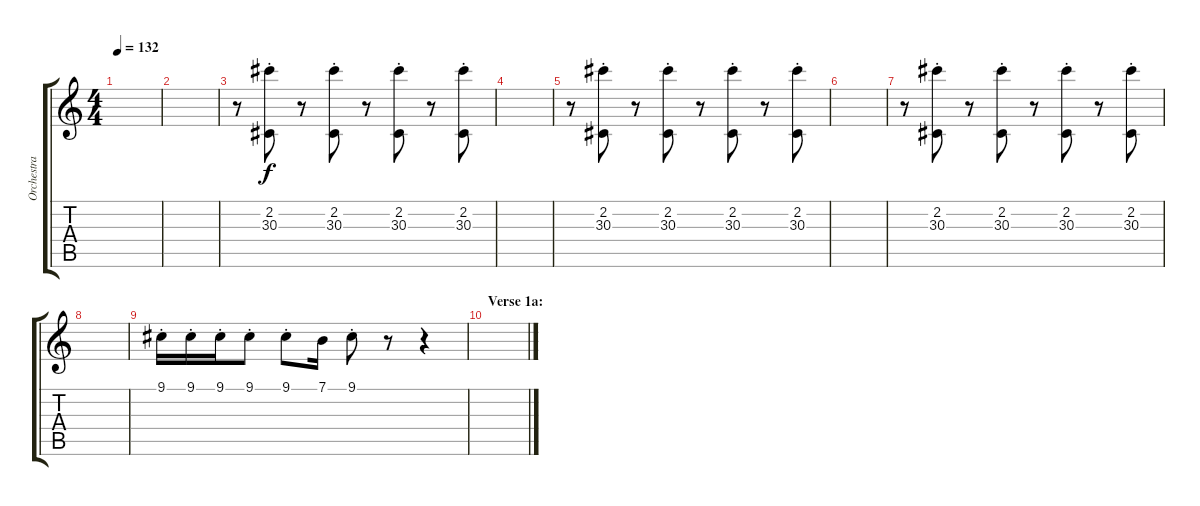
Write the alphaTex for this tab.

\track ("Orchestra Hit" "Orchestra ") {instrument orchestrahit}
\staff {score tabs}
\tuning (E4 B3 G3 D3 A2 E2) {hide}
\ts (4 4)
\tempo 132
\clef g2
\ks c
|
|
r.8 (2.2{st} 30.3{st}).8 r.8 (2.2{st} 30.3{st}).8 r.8 (2.2{st} 30.3{st}).8 r.8 (2.2{st} 30.3{st}).8 |
|
r.8 (2.2{st} 30.3{st}).8 r.8 (2.2{st} 30.3{st}).8 r.8 (2.2{st} 30.3{st}).8 r.8 (2.2{st} 30.3{st}).8 |
|
r.8 (2.2{st} 30.3{st}).8 r.8 (2.2{st} 30.3{st}).8 r.8 (2.2{st} 30.3{st}).8 r.8 (2.2{st} 30.3{st}).8 |
|
9.1{st}.16{dy f} 9.1{st}.16 9.1{st}.16 9.1{st}.8 9.1{st}.8 7.1.16 9.1{st}.8 r.8 r.4 |
\section ("" "Verse 1a:")
